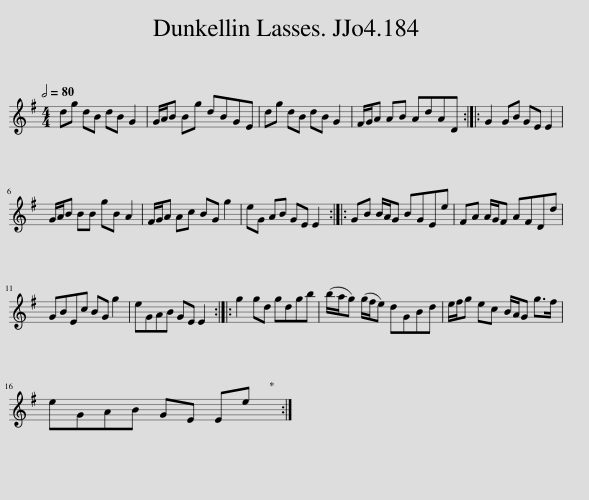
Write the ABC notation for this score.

X:1
L:1/8
Q:1/2=80
M:4/4
I:linebreak $
K:G
V:1 treble
V:1
 dg dB dB G2 | G/A/B Bg dBGE | dg dB dB G2 | F/G/A AB AdAD :: G2 GB GE E2 |$ %5
 G/A/B BB gB A2 | F/G/A Ac BG g2 | eG AB GE E2 :: GB B/A/G BGEe | FA A/G/F AFDd |$ %10
 GBEc BG g2 | eGAB GE E2 :: g2 gd gdgb | (b/a/g) (g/f/e) dGBd | e/f/g ec B/A/G g>f |$ %15
 eGAB GE Ee :| %16
